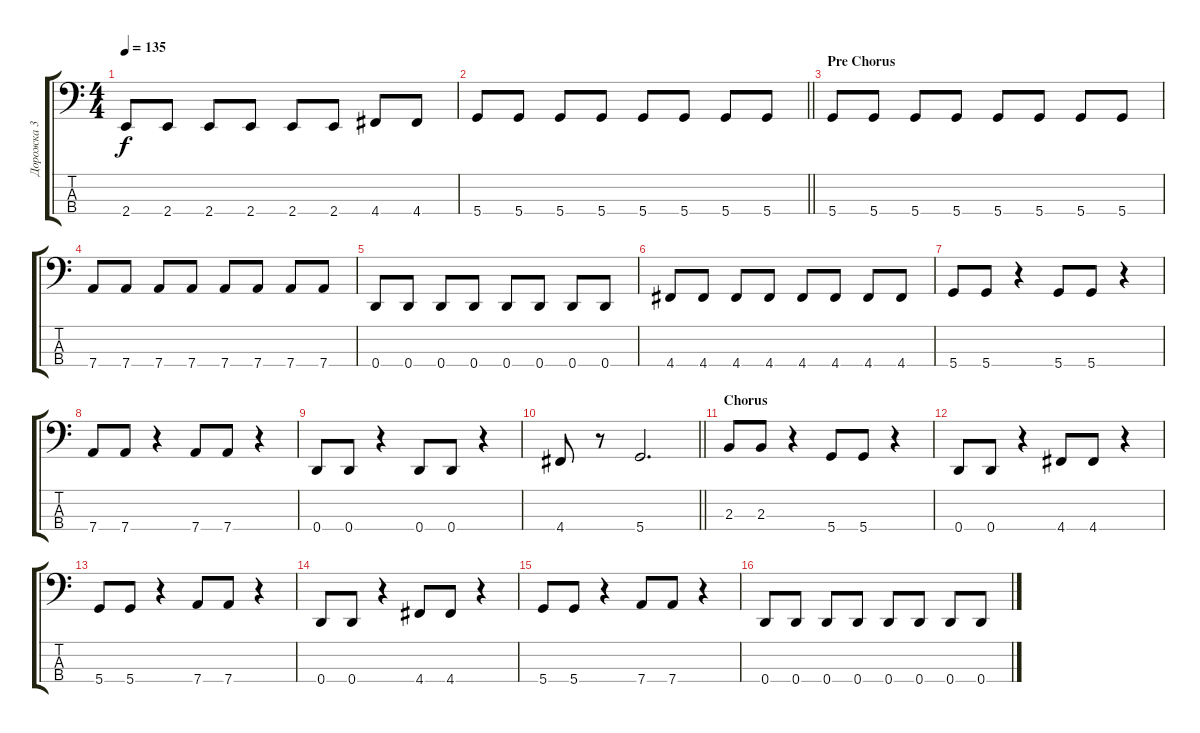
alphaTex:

\track ("Дорожка 3" "Дорожка 3") {instrument electricbassfinger}
\staff {score tabs}
\tuning (G2 D2 A1 D1) {hide}
\ts (4 4)
\tempo 135
\clef f4
\ks c
2.4.8{dy f} 2.4.8 2.4.8 2.4.8 2.4.8 2.4.8 4.4.8 4.4.8 |
\barLineRight lightlight
5.4.8 5.4.8 5.4.8 5.4.8 5.4.8 5.4.8 5.4.8 5.4.8 |
\section ("" "Pre Chorus")
5.4.8 5.4.8 5.4.8 5.4.8 5.4.8 5.4.8 5.4.8 5.4.8 |
7.4.8 7.4.8 7.4.8 7.4.8 7.4.8 7.4.8 7.4.8 7.4.8 |
0.4.8 0.4.8 0.4.8 0.4.8 0.4.8 0.4.8 0.4.8 0.4.8 |
4.4.8 4.4.8 4.4.8 4.4.8 4.4.8 4.4.8 4.4.8 4.4.8 |
5.4.8 5.4.8 r.4 5.4.8 5.4.8 r.4 |
7.4.8 7.4.8 r.4 7.4.8 7.4.8 r.4 |
0.4.8 0.4.8 r.4 0.4.8 0.4.8 r.4 |
\barLineRight lightlight
4.4.8 r.8 5.4.2{d} |
\section ("" "Chorus")
2.3.8 2.3.8 r.4 5.4.8 5.4.8 r.4 |
0.4.8 0.4.8 r.4 4.4.8 4.4.8 r.4 |
5.4.8 5.4.8 r.4 7.4.8 7.4.8 r.4 |
0.4.8 0.4.8 r.4 4.4.8 4.4.8 r.4 |
5.4.8 5.4.8 r.4 7.4.8 7.4.8 r.4 |
0.4.8 0.4.8 0.4.8 0.4.8 0.4.8 0.4.8 0.4.8 0.4.8
